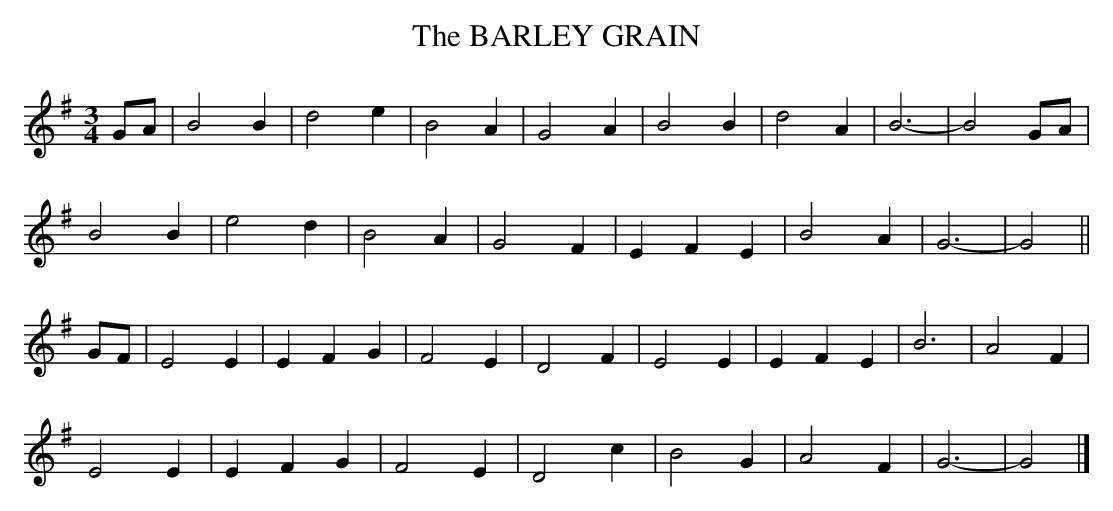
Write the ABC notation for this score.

X:1
T:BARLEY GRAIN, The
Y:"moderate"
M:3/4
L:1/8
K:G
GA|B4B2|d4e2|B4A2|G4A2|B4B2|d4A2|B6-|B4GA|
B4B2|e4d2|B4A2|G4F2|E2F2E2|B4A2|G6-|G4||
GF|E4E2|E2F2G2|F4E2|D4F2|E4E2|E2F2E2|B6|A4F2|
E4E2|E2F2G2|F4E2|D4c2|B4G2|A4F2|G6-|G4|]
